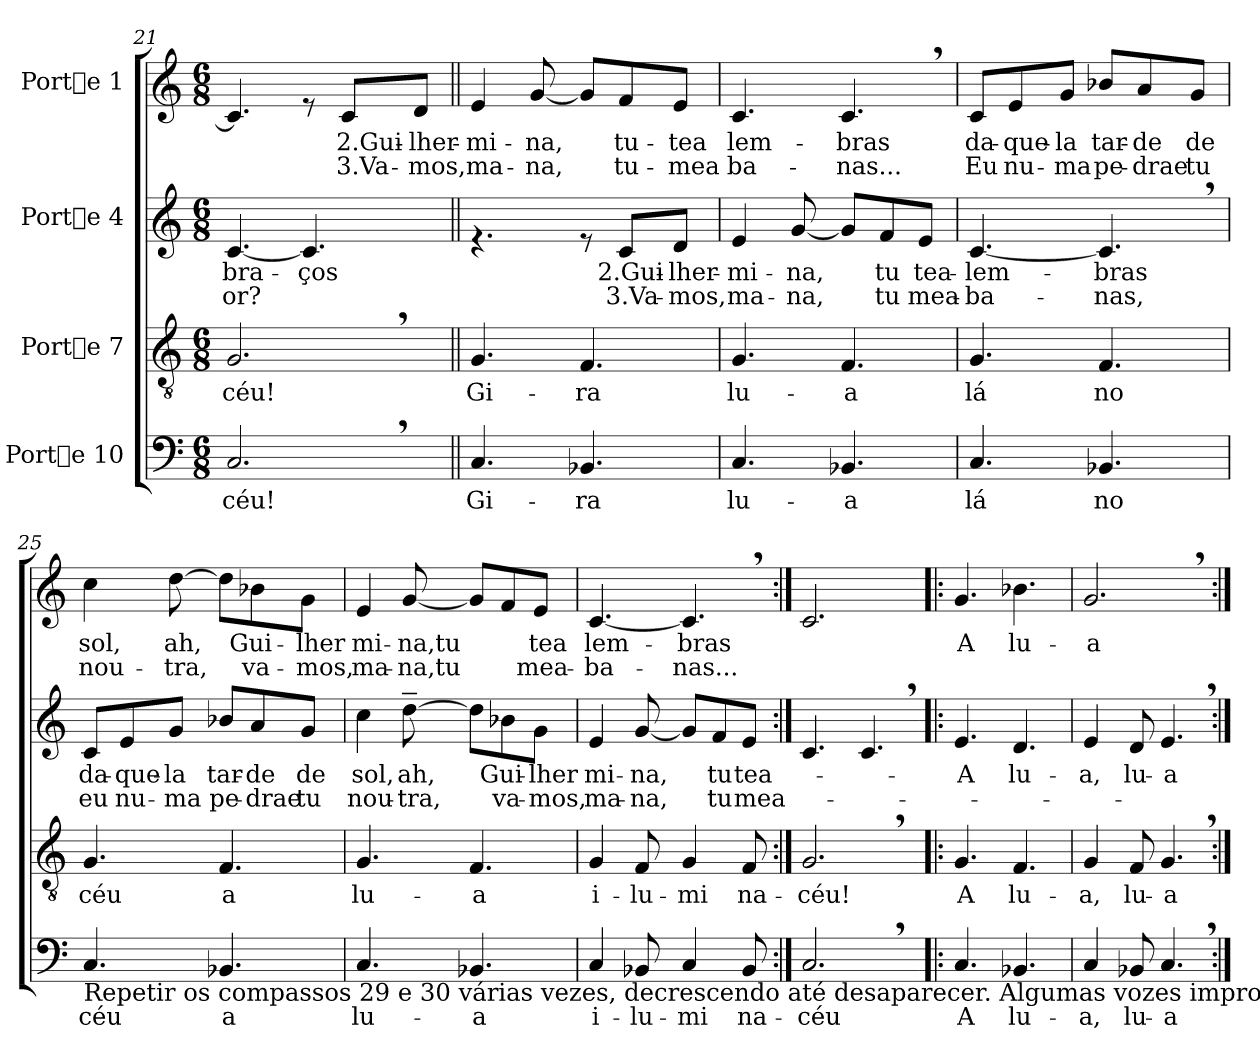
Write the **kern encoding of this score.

**kern	**text	**kern	**text	**kern	**text	**text	**kern	**text	**text
*part4	*part4	*part3	*part3	*part2	*part2	*part2	*part1	*part1	*part1
*staff4	*staff4	*staff3	*staff3	*staff2	*staff2	*staff2	*staff1	*staff1	*staff1
*I"Porte 10	*	*I"Porte 7	*	*I"Porte 4	*	*	*I"Porte 1	*	*
*clefF4	*	*clefGv2	*	*clefG2	*	*	*clefG2	*	*
*k[]	*	*k[]	*	*	*	*	*	*	*
*C:	*	*C:	*	*	*	*	*	*	*
*M6/8	*	*M6/8	*	*M6/8	*	*	*M6/8	*	*
=21	=21	=21	=21	=21	=21	=21	=21	=21	=21
!	!LO:LY:b:cj	!	!LO:LY:b:cj	!	!LO:LY:b:cj	!LO:LY:b:cj	!	!	!
2.C,</	céu!	2.G,</	céu!	[<4.c/	bra-	-or?	4.c/]	.	.
!	!	!	!	!	!LO:LY:b:cj	!LO:LY:b:cj	!	!	!
.	.	.	.	4.c/]	ços	.	8re	.	.
!	!	!	!	!	!	!	!	!LO:LY:b:cj	!LO:LY:b:cj
.	.	.	.	.	.	.	8c/L	2.Gui-	-3.Va-
!	!	!	!	!	!	!	!	!LO:LY:b:cj	!LO:LY:b:cj
.	.	.	.	.	.	.	8d/J	-lher-	-mos,
=22||	=22||	=22||	=22||	=22||	=22||	=22||	=22||	=22||	=22||
!	!LO:LY:b:cj	!	!LO:LY:b:cj	!	!	!	!	!LO:LY:b:cj	!LO:LY:b:cj
4.C/	Gi-	4.G/	Gi-	4.re	.	.	4e/	mi-	-ma-
!	!	!	!	!	!	!	!	!LO:LY:b:cj	!LO:LY:b:cj
.	.	.	.	.	.	.	[<8g/	-na,	na,
!	!LO:LY:b:cj	!	!LO:LY:b:cj	!	!	!	!	!	!
4.BB-X/	-ra	4.F/	-ra	8re	.	.	8g/L]	.	.
!	!	!	!	!	!LO:LY:b:cj	!LO:LY:b:cj	!	!LO:LY:b:cj	!LO:LY:b:cj
.	.	.	.	8c/L	2.Gui-	-3.Va-	8f/	tu-	-tu-
!	!	!	!	!	!LO:LY:b:cj	!LO:LY:b:cj	!	!LO:LY:b:cj	!LO:LY:b:cj
.	.	.	.	8d/J	-lher-	-mos,	8e/J	-tea	mea
=23	=23	=23	=23	=23	=23	=23	=23	=23	=23
!	!LO:LY:b:cj	!	!LO:LY:b:cj	!	!LO:LY:b:cj	!LO:LY:b:cj	!	!LO:LY:b:cj	!LO:LY:b:cj
4.C/	lu-	4.G/	lu-	4e/	mi-	-ma-	4.c/	lem-	-ba-
!	!	!	!	!	!LO:LY:b:cj	!LO:LY:b:cj	!	!	!
.	.	.	.	[<8g/	-na,	na,	.	.	.
!	!LO:LY:b:cj	!	!LO:LY:b:cj	!	!	!	!	!LO:LY:b:cj	!LO:LY:b:cj
4.BB-X/	-a	4.F/	-a	8g/L]	.	.	4.c,</	-bras	nas...
!	!	!	!	!	!LO:LY:b:cj	!LO:LY:b:cj	!	!	!
.	.	.	.	8f/	tu	tu	.	.	.
!	!	!	!	!	!LO:LY:b:cj	!LO:LY:b:cj	!	!	!
.	.	.	.	8e/J	tea-	-mea-	.	.	.
=24	=24	=24	=24	=24	=24	=24	=24	=24	=24
!	!LO:LY:b:cj	!	!LO:LY:b:cj	!	!LO:LY:b:cj	!LO:LY:b:cj	!	!LO:LY:b:cj	!LO:LY:b:cj
4.C/	lá	4.G/	lá	[<4.c/	-lem-	-ba-	8c/L	da-	-Eu
!	!	!	!	!	!	!	!	!LO:LY:b:cj	!LO:LY:b:cj
.	.	.	.	.	.	.	8e/	que-	-nu-
!	!	!	!	!	!	!	!	!LO:LY:b:cj	!LO:LY:b:cj
.	.	.	.	.	.	.	8g/J	-la	ma
!	!LO:LY:b:cj	!	!LO:LY:b:cj	!	!LO:LY:b:cj	!LO:LY:b:cj	!	!LO:LY:b:cj	!LO:LY:b:cj
4.BB-X/	no	4.F/	no	4.c,</]	-bras	nas,	8b-X/L	tar-	-pe-
!	!	!	!	!	!	!	!	!LO:LY:b:cj	!LO:LY:b:cj
.	.	.	.	.	.	.	8a/	-de	drae
!	!	!	!	!	!	!	!	!LO:LY:b:cj	!LO:LY:b:cj
.	.	.	.	.	.	.	8g/J	de	tu
!!LO:LB:g=z
=25	=25	=25	=25	=25	=25	=25	=25	=25	=25
!LO:TX:b:t=Repetir os compassos 29 e 30 várias vezes, decrescendo até desaparecer. Algumas vozes improvisam sobre a harmonia	!	!	!	!	!	!	!	!	!
!	!LO:LY:b:cj	!	!LO:LY:b:cj	!	!LO:LY:b:cj	!LO:LY:b:cj	!	!LO:LY:b:cj	!LO:LY:b:cj
4.C/	céu	4.G/	céu	8c/L	da-	-eu	4cc\	sol,	nou-
!	!	!	!	!	!LO:LY:b:cj	!LO:LY:b:cj	!	!	!
.	.	.	.	8e/	que-	-nu-	.	.	.
!	!	!	!	!	!LO:LY:b:cj	!LO:LY:b:cj	!	!LO:LY:b:cj	!LO:LY:b:cj
.	.	.	.	8g/J	-la	ma	[>8dd\	-ah,	tra,
!	!LO:LY:b:cj	!	!LO:LY:b:cj	!	!LO:LY:b:cj	!LO:LY:b:cj	!	!	!
4.BB-X/	a	4.F/	a	8b-X/L	tar-	-pe-	8dd\L]	.	.
!	!	!	!	!	!LO:LY:b:cj	!LO:LY:b:cj	!	!LO:LY:b:cj	!LO:LY:b:cj
.	.	.	.	8a/	-de	drae	8b-X\	Gui-	-va-
!	!	!	!	!	!LO:LY:b:cj	!LO:LY:b:cj	!	!LO:LY:b:cj	!LO:LY:b:cj
.	.	.	.	8g/J	de	tu	8g\J	-lher	mos,
=26	=26	=26	=26	=26	=26	=26	=26	=26	=26
!	!LO:LY:b:cj	!	!LO:LY:b:cj	!	!LO:LY:b:cj	!LO:LY:b:cj	!	!LO:LY:b:cj	!LO:LY:b:cj
4.C/	lu-	4.G/	lu-	4cc\	sol,	nou-	4e/	mi-	-ma-
!	!	!	!	!	!LO:LY:b:cj	!LO:LY:b:cj	!	!LO:LY:b:cj	!LO:LY:b:cj
.	.	.	.	[>8dd~<\	-ah,	tra,	[<8g/	-na,tu	na,tu
!	!LO:LY:b:cj	!	!LO:LY:b:cj	!	!	!	!	!	!
4.BB-X/	-a	4.F/	-a	8dd\L]	.	.	8g/L]	.	.
!	!	!	!	!	!LO:LY:b:cj	!LO:LY:b:cj	!	!LO:LY:b:cj	!LO:LY:b:cj
.	.	.	.	8b-X\	Gui-	-va-	8f/	-	-
!	!	!	!	!	!LO:LY:b:cj	!LO:LY:b:cj	!	!LO:LY:b:cj	!LO:LY:b:cj
.	.	.	.	8g\J	-lher	mos,	8e/J	tea	mea-
=27	=27	=27	=27	=27	=27	=27	=27	=27	=27
!	!LO:LY:b:cj	!	!LO:LY:b:cj	!	!LO:LY:b:cj	!LO:LY:b:cj	!	!LO:LY:b:cj	!LO:LY:b:cj
4C/	i-	4G/	i-	4e/	mi-	-ma-	[<4.c/	-lem-	-ba-
!	!LO:LY:b:cj	!	!LO:LY:b:cj	!	!LO:LY:b:cj	!LO:LY:b:cj	!	!	!
8BB-X/	-lu-	8F/	-lu-	[<8g/	-na,	na,	.	.	.
!	!LO:LY:b:cj	!	!LO:LY:b:cj	!	!	!	!	!LO:LY:b:cj	!LO:LY:b:cj
4C/	-mi	4G/	-mi	8g/L]	.	.	4.c,</]	-bras	nas...
!	!	!	!	!	!LO:LY:b:cj	!LO:LY:b:cj	!	!	!
.	.	.	.	8f/	tu	tu	.	.	.
!	!LO:LY:b:cj	!	!LO:LY:b:cj	!	!LO:LY:b:cj	!LO:LY:b:cj	!	!	!
8BB-/	na-	8F/	na-	8e/J	tea-	-mea-	.	.	.
=28:|!	=28:|!	=28:|!	=28:|!	=28:|!	=28:|!	=28:|!	=28:|!	=28:|!	=28:|!
!	!LO:LY:b:cj	!	!LO:LY:b:cj	!	!	!	!	!LO:LY:b:cj	!
2.C,</	-céu	2.G,</	-céu!	4.c/	.	.	2.c/	-	.
.	.	.	.	4.c,</	.	.	.	.	.
=29!|:	=29!|:	=29!|:	=29!|:	=29!|:	=29!|:	=29!|:	=29!|:	=29!|:	=29!|:
!	!LO:LY:b:cj	!	!LO:LY:b:cj	!	!LO:LY:b:cj	!	!	!LO:LY:b:cj	!
4.C/	A	4.G/	A	4.e/	-A	.	4.g/	-A	.
!	!LO:LY:b:cj	!	!LO:LY:b:cj	!	!LO:LY:b:cj	!	!	!LO:LY:b:cj	!
4.BB-X/	lu-	4.F/	lu-	4.d/	lu-	.	4.b-X\	lu-	.
=30	=30	=30	=30	=30	=30	=30	=30	=30	=30
!	!LO:LY:b:cj	!	!LO:LY:b:cj	!	!LO:LY:b:cj	!	!	!LO:LY:b:cj	!
4C/	-a,	4G/	-a,	4e/	-a,	.	2.g,</	-a	.
!	!LO:LY:b:cj	!	!LO:LY:b:cj	!	!LO:LY:b:cj	!	!	!	!
8BB-X/	lu-	8F/	lu-	8d/	lu-	.	.	.	.
!	!LO:LY:b:cj	!	!LO:LY:b:cj	!	!LO:LY:b:cj	!	!	!	!
4.C,</	-a	4.G,</	-a	4.e,</	-a	.	.	.	.
=:|!	=:|!	=:|!	=:|!	=:|!	=:|!	=:|!	=:|!	=:|!	=:|!
*-	*-	*-	*-	*-	*-	*-	*-	*-	*-
